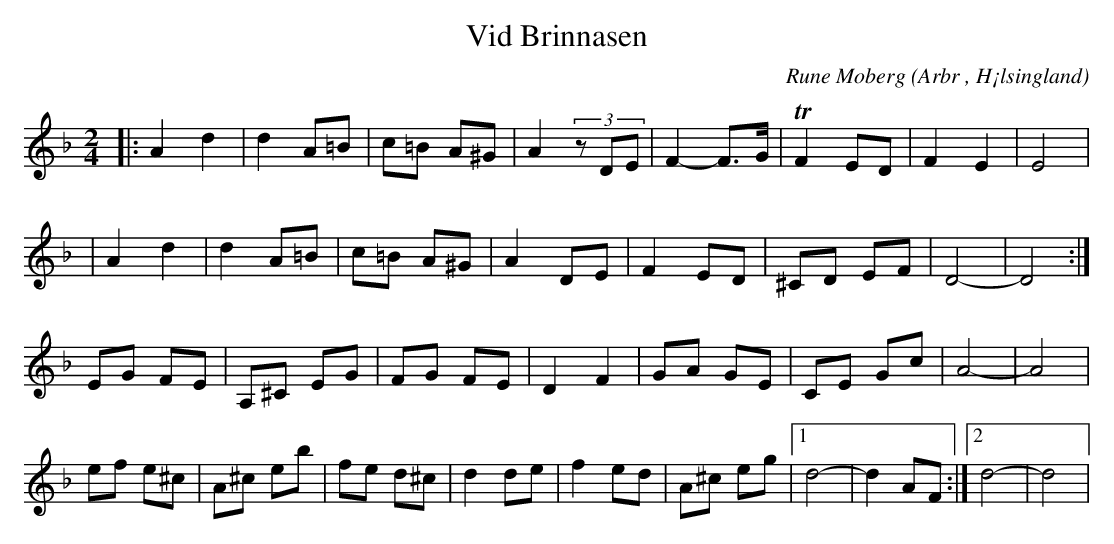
X:1
T:Vid Brinnasen
C: Rune Moberg
O:Arbr , H¡lsingland
M:2/4
L:1/8
K:Dm
|:A2 d2|d2 A=B|c=B A^G|A2 (3zDE| F2-F>G| TF2 ED|F2 E2|E4|
| A2 d2|d2 A=B|c=B A^G|A2 DE|F2 ED|^CD EF|D4-|D4:|
EG FE|A,^C EG|FG FE|D2 F2|GA GE|CE Gc|A4-|A4|
ef e^c|A^c eb|fe d^c|d2 de|f2 ed|A^c eg|1 d4-|d2 AF:|2 d4-|d4|
